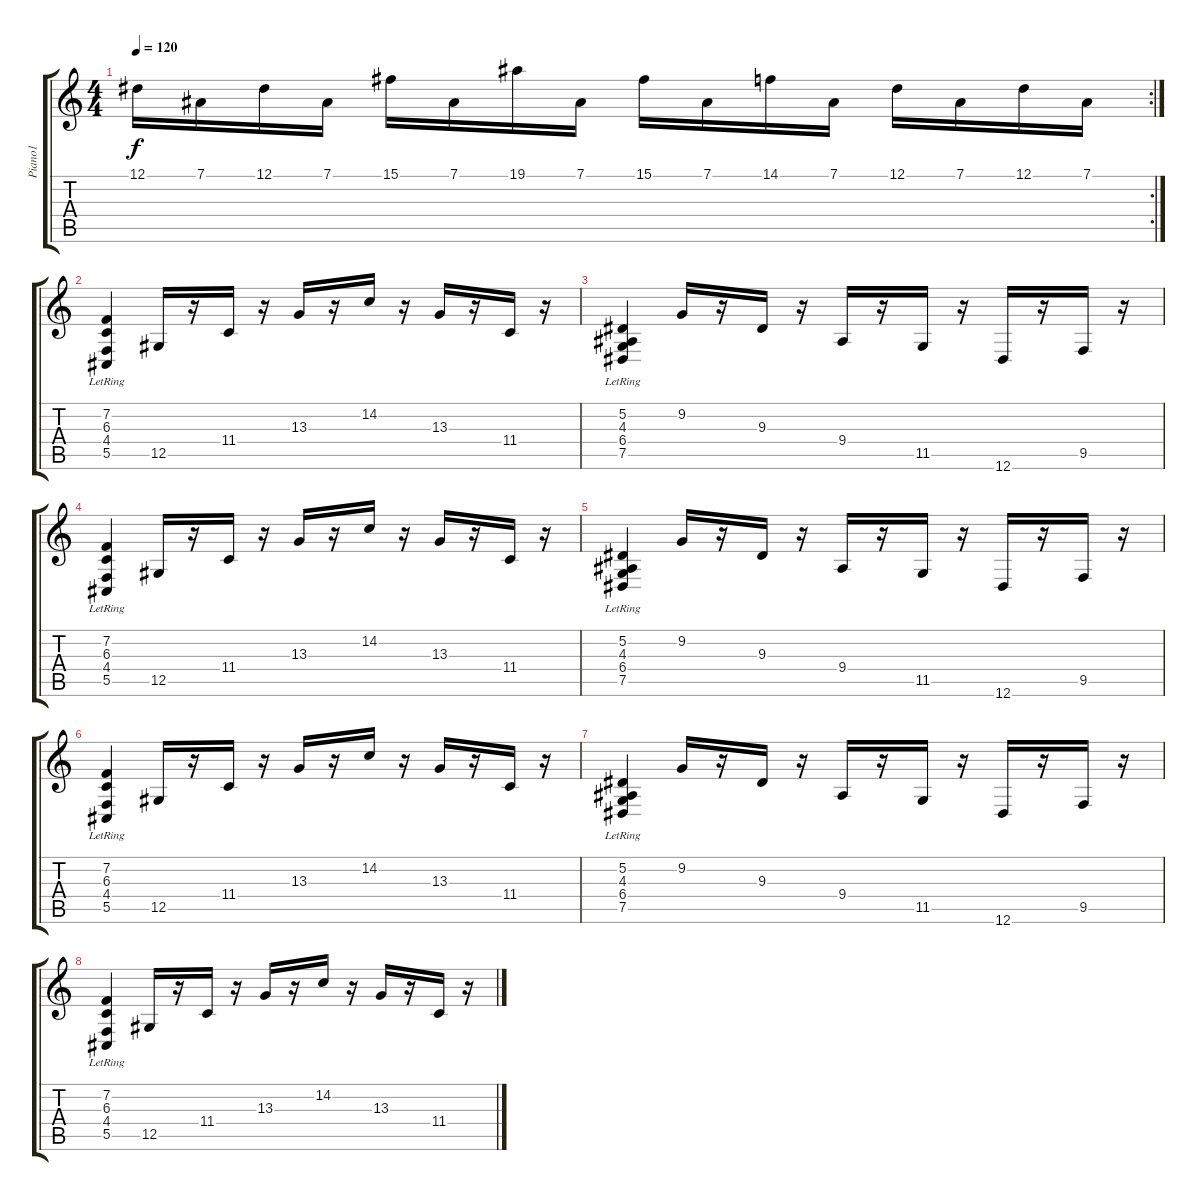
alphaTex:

\track ("Piano1" "Piano1") {instrument acousticgrandpiano}
\staff {score tabs}
\tuning (Eb4 Bb3 Gb3 Db3 Ab2 Eb2) {hide}
\rc 2
\ts (4 4)
\tempo 120
\clef g2
\ks c
12.1.16{dy f instrument drawbarorgan} 7.1.16 12.1.16 7.1.16 15.1.16 7.1.16 19.1.16 7.1.16 15.1.16 7.1.16 14.1.16 7.1.16 12.1.16 7.1.16 12.1.16 7.1.16 |
(7.2{lr} 6.3{lr} 4.4{lr} 5.5{lr}).4 12.5.16 r.16 11.4.16 r.16 13.3.16 r.16 14.2.16 r.16 13.3.16 r.16 11.4.16 r.16 |
(5.2{lr} 4.3{lr} 6.4{lr} 7.5{lr}).4 9.2.16 r.16 9.3.16 r.16 9.4.16 r.16 11.5.16 r.16 12.6.16 r.16 9.5.16 r.16 |
(7.2{lr} 6.3{lr} 4.4{lr} 5.5{lr}).4 12.5.16 r.16 11.4.16 r.16 13.3.16 r.16 14.2.16 r.16 13.3.16 r.16 11.4.16 r.16 |
(5.2{lr} 4.3{lr} 6.4{lr} 7.5{lr}).4 9.2.16 r.16 9.3.16 r.16 9.4.16 r.16 11.5.16 r.16 12.6.16 r.16 9.5.16 r.16 |
(7.2{lr} 6.3{lr} 4.4{lr} 5.5{lr}).4 12.5.16 r.16 11.4.16 r.16 13.3.16 r.16 14.2.16 r.16 13.3.16 r.16 11.4.16 r.16 |
(5.2{lr} 4.3{lr} 6.4{lr} 7.5{lr}).4 9.2.16 r.16 9.3.16 r.16 9.4.16 r.16 11.5.16 r.16 12.6.16 r.16 9.5.16 r.16 |
(7.2{lr} 6.3{lr} 4.4{lr} 5.5{lr}).4 12.5.16 r.16 11.4.16 r.16 13.3.16 r.16 14.2.16 r.16 13.3.16 r.16 11.4.16 r.16
